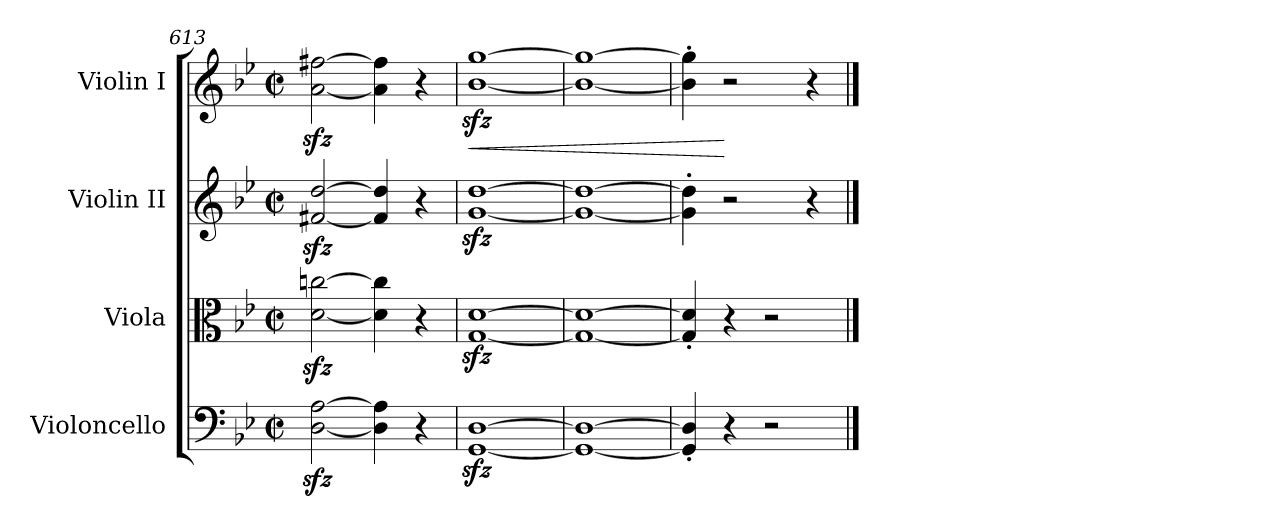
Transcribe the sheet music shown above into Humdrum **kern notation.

**kern	**kern	**kern	**kern	**dynam
*part4	*part3	*part2	*part1	*part1
*staff4	*staff3	*staff2	*staff1	*staff1
*I"Violoncello	*I"Viola	*I"Violin II	*I"Violin I	*
*I'Vc	*I'Vla	*I'Vln	*I'Vln	*
*clefF4	*clefC3	*clefG2	*clefG2	*
*k[b-e-]	*k[b-e-]	*k[b-e-]	*k[b-e-]	*
*M2/2	*M2/2	*M2/2	*M2/2	*
*met(c|)	*met(c|)	*met(c|)	*met(c|)	*
=613	=613	=613	=613	=613
[2D\zz< [2A\zz<	[2d\zz< [2ccn\zz<	[2f#X/zz< [2dd/zz<	[2a\zz< [2ff#X\zz<	.
4D\] 4A\]	4d\] 4cc\]	4f#/] 4dd/]	4a\] 4ff#\]	.
4r	4r	4r	4r	.
!!LO:PB:g=z
=614	=614	=614	=614	=614
!	!	!	!	!LO:HP:b
[1GGzz< [1Dzz<	[1Gzz< [1dzz<	[1gzz< [1ddzz<	[1b-zz< [1ggzz<	<
=615	=615	=615	=615	=615
1GG_ 1D_	1G_ 1d_	1g_ 1dd_	1b-_ 1gg_	.
=616	=616	=616	=616	=616
4GG/]' 4D/]'	4G/]' 4d/]'	4g\]' 4dd\]'	4b-\]' 4gg\]'	.
4r	4r	2r	2r	[
2r	2r	.	.	.
.	.	4r	4r	.
==	==	==	==	==
*-	*-	*-	*-	*-
